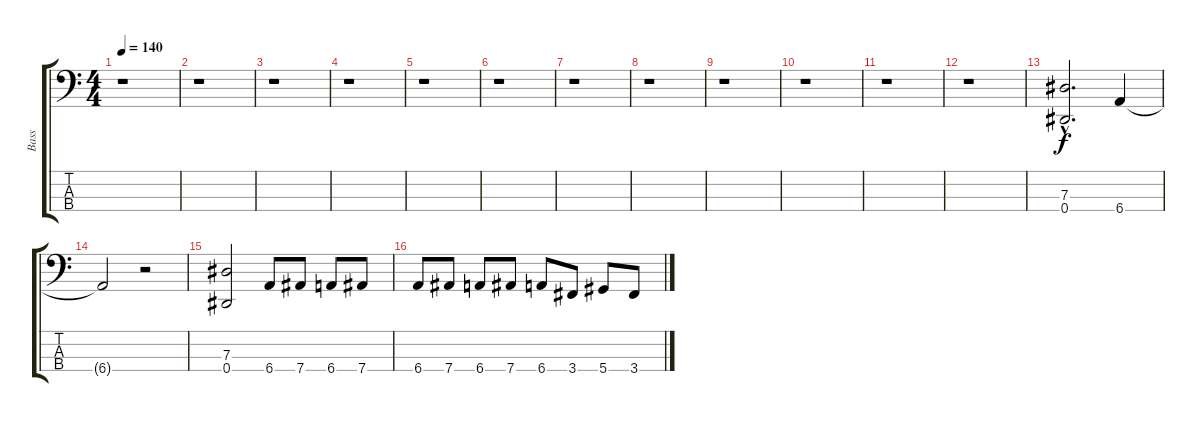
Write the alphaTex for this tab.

\track ("Bass" "Bass") {instrument electricbasspick}
\staff {score tabs}
\tuning (Gb2 Db2 Ab1 Eb1) {hide}
\ts (4 4)
\tempo 140
\clef f4
\ks c
r.1{dy f instrument electricbasspick} |
r.1 |
r.1 |
r.1 |
r.1 |
r.1 |
r.1 |
r.1 |
r.1 |
r.1 |
r.1 |
r.1 |
(7.3{hac} 0.4{hac}).2{d} 6.4.4 |
6.4{t}.2 r.2 |
(7.3 0.4).2 6.4.8 7.4.8 6.4.8 7.4.8 |
6.4.8 7.4.8 6.4.8 7.4.8 6.4.8 3.4.8 5.4.8 3.4.8
